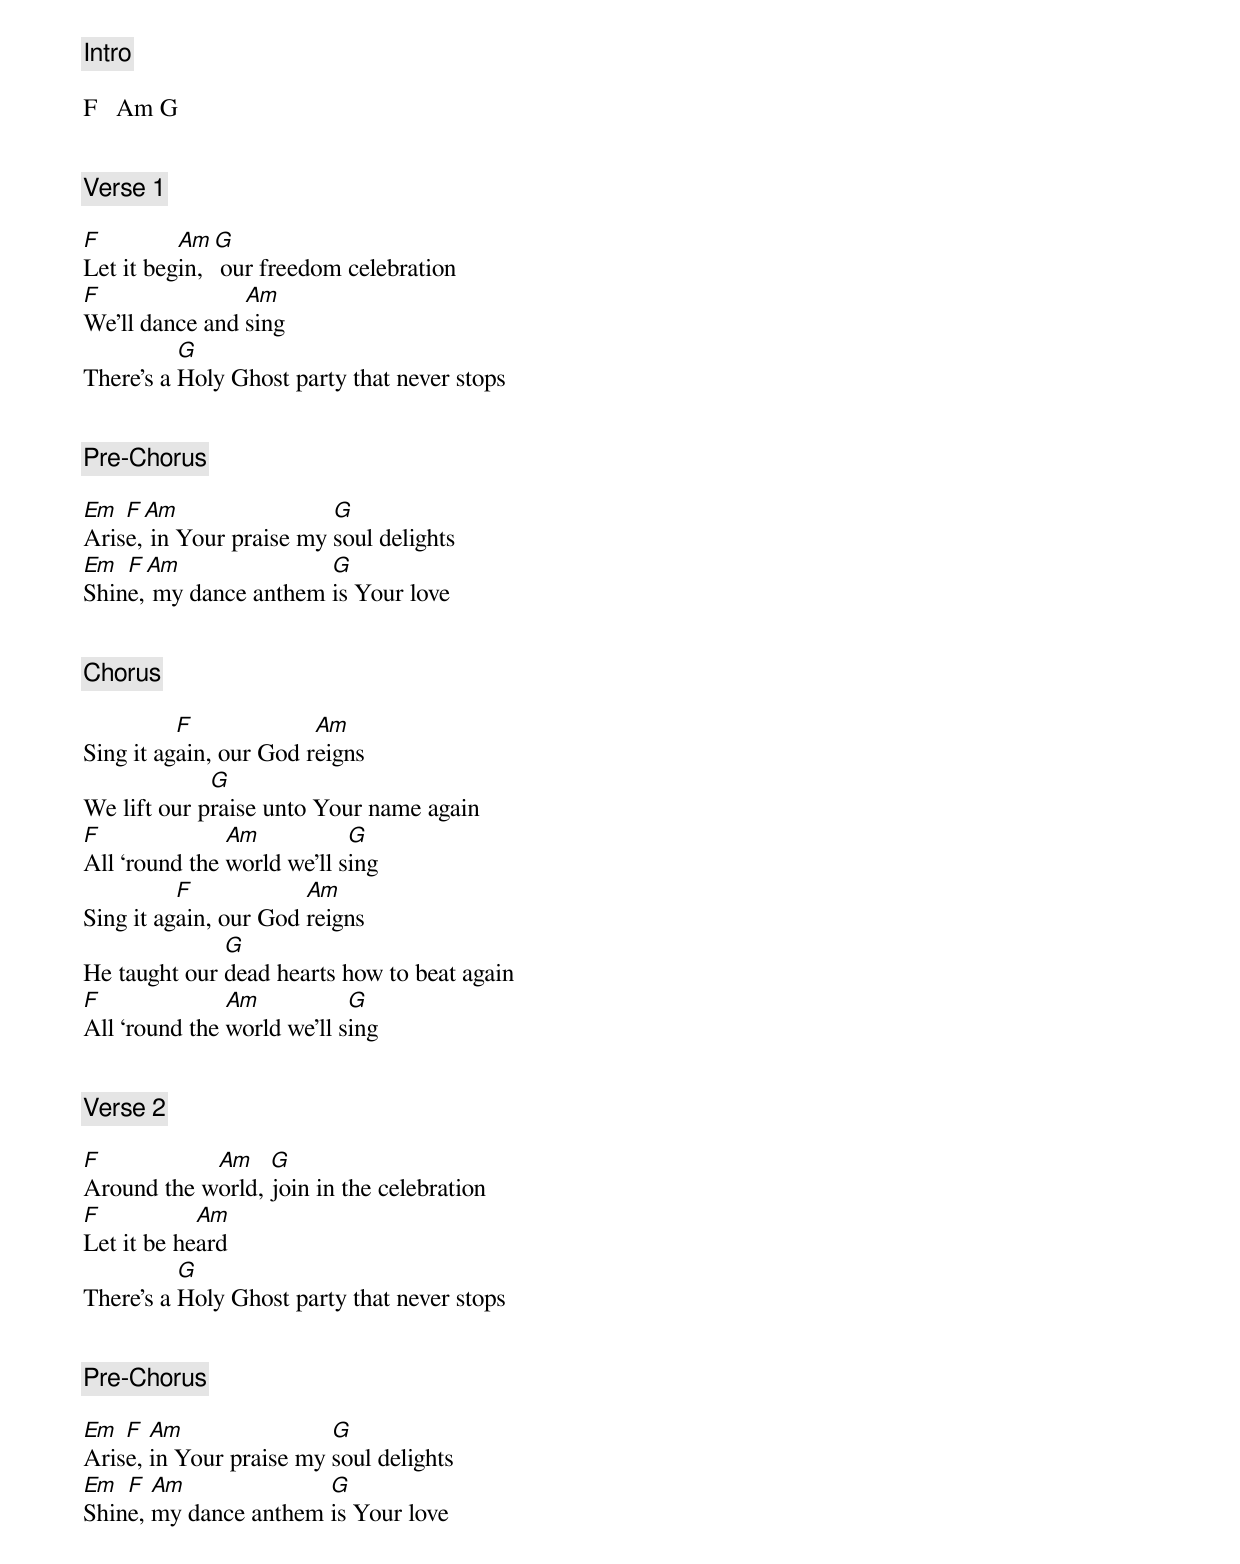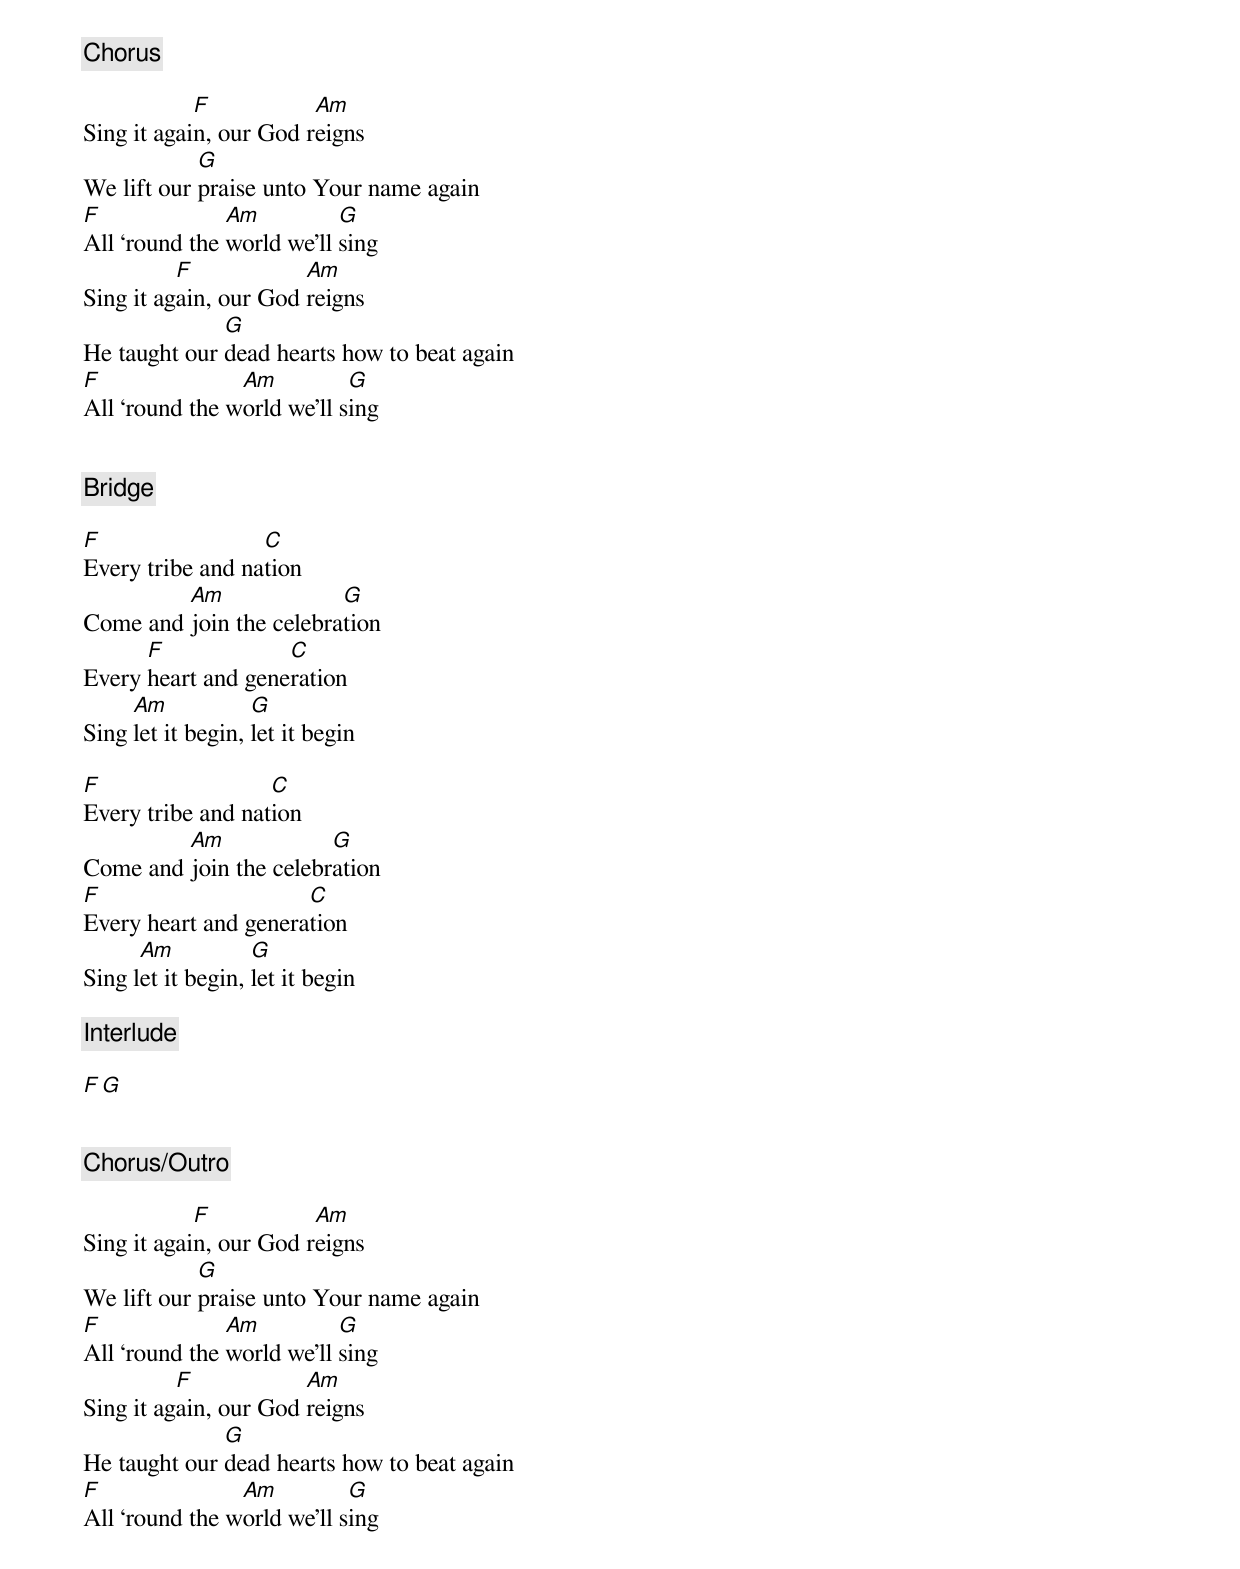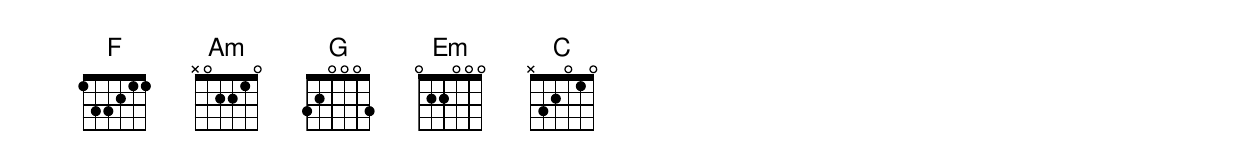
[Intro]

F   Am G


[Verse 1]

F         Am G
Let it begin, our freedom celebration
F               Am
We'll dance and sing
          G
There's a Holy Ghost party that never stops


[Pre-Chorus]

Em  F Am                 G
Arise, in Your praise my soul delights
Em  F Am               G
Shine, my dance anthem is Your love


[Chorus]

          F             Am
Sing it again, our God reigns
             G
We lift our praise unto Your name again
F              Am           G
All ‘round the world we'll sing
          F            Am
Sing it again, our God reigns
              G
He taught our dead hearts how to beat again
F              Am           G
All ‘round the world we'll sing


[Verse 2]

F           Am    G
Around the world, join in the celebration
F           Am
Let it be heard
          G
There's a Holy Ghost party that never stops


[Pre-Chorus]

Em  F  Am                G
Arise, in Your praise my soul delights
Em  F  Am              G
Shine, my dance anthem is Your love


[Chorus]

            F           Am
Sing it again, our God reigns
            G
We lift our praise unto Your name again
F              Am          G
All ‘round the world we'll sing
          F            Am
Sing it again, our God reigns
              G
He taught our dead hearts how to beat again
F               Am          G
All ‘round the world we'll sing


[Bridge]

F                 C
Every tribe and nation
         Am              G
Come and join the celebration
      F             C
Every heart and generation
     Am            G
Sing let it begin, let it begin

F                  C
Every tribe and nation
         Am             G
Come and join the celebration
F                     C
Every heart and generation
      Am           G
Sing let it begin, let it begin

[Interlude]

F G


[Chorus/Outro]

            F           Am
Sing it again, our God reigns
            G
We lift our praise unto Your name again
F              Am          G
All ‘round the world we'll sing
          F            Am
Sing it again, our God reigns
              G
He taught our dead hearts how to beat again
F               Am          G
All ‘round the world we'll sing
